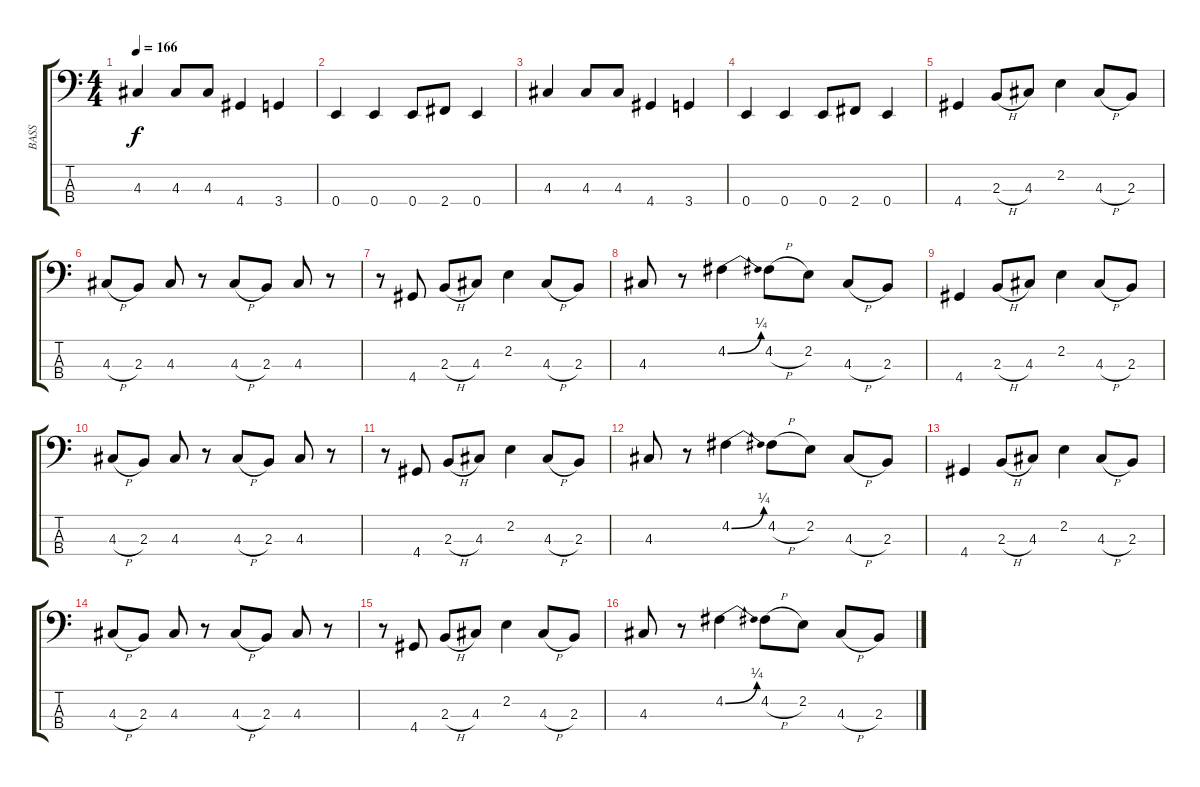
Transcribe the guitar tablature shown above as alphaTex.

\track ("BASS" "BASS") {instrument electricbassfinger}
\staff {score tabs}
\tuning (G2 D2 A1 E1) {hide}
\ts (4 4)
\tempo 166
\clef f4
\ks c
4.3.4{dy f} 4.3.8 4.3.8 4.4.4 3.4.4 |
0.4.4 0.4.4 0.4.8 2.4.8 0.4.4 |
4.3.4 4.3.8 4.3.8 4.4.4 3.4.4 |
0.4.4 0.4.4 0.4.8 2.4.8 0.4.4 |
4.4.4 2.3{h}.8 4.3.8 2.2.4 4.3{h}.8 2.3.8 |
4.3{h}.8 2.3.8 4.3.8 r.8 4.3{h}.8 2.3.8 4.3.8 r.8 |
r.8 4.4.8 2.3{h}.8 4.3.8 2.2.4 4.3{h}.8 2.3.8 |
4.3.8 r.8 4.2{be (bend 0 0 60 1)}.4 4.2{h}.8 2.2.8 4.3{h}.8 2.3.8 |
4.4.4 2.3{h}.8 4.3.8 2.2.4 4.3{h}.8 2.3.8 |
4.3{h}.8 2.3.8 4.3.8 r.8 4.3{h}.8 2.3.8 4.3.8 r.8 |
r.8 4.4.8 2.3{h}.8 4.3.8 2.2.4 4.3{h}.8 2.3.8 |
4.3.8 r.8 4.2{be (bend 0 0 60 1)}.4 4.2{h}.8 2.2.8 4.3{h}.8 2.3.8 |
4.4.4 2.3{h}.8 4.3.8 2.2.4 4.3{h}.8 2.3.8 |
4.3{h}.8 2.3.8 4.3.8 r.8 4.3{h}.8 2.3.8 4.3.8 r.8 |
r.8 4.4.8 2.3{h}.8 4.3.8 2.2.4 4.3{h}.8 2.3.8 |
4.3.8 r.8 4.2{be (bend 0 0 60 1)}.4 4.2{h}.8 2.2.8 4.3{h}.8 2.3.8
